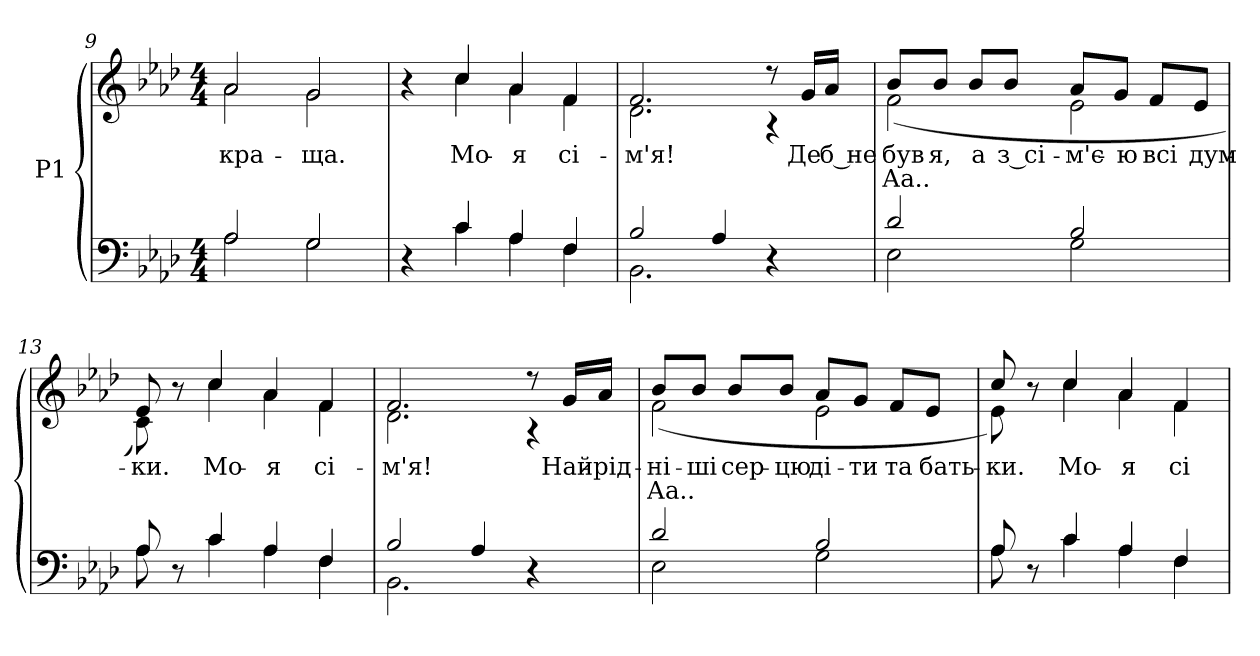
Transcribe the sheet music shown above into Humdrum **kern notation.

**kern	**kern	**text	**text
*part1	*part1	*part1	*part1
*staff2	*staff1	*staff1	*staff1
*I"P1	*	*	*
!!LO:LB:g=z
*clefF4	*clefG2	*	*
*k[b-e-a-d-]	*k[b-e-a-d-]	*	*
*f:	*f:	*	*
*M4/4	*M4/4	*	*
=9	=9	=9	=9
*^	*	*	*
!	!	!	!LO:LY:b:color=#000000	!
*	*	*^	*	*
2A-i/	2A-i\	2a-i/	2a-i\	-кра-	.
!	!	!	!	!LO:LY:b:color=#000000	!
2Gi/	2Gi\	2gi/	2gi\	-ща.	.
=10	=10	=10	=10	=10	=10
4r	4ryy	4r	4ryy	.	.
!	!	!	!	!LO:LY:b:color=#000000	!
4ci/	4ci\	4cci/	4cci\	Мо-	.
!	!	!	!	!LO:LY:b:color=#000000	!
4A-i/	4A-i\	4a-i/	4a-i\	-я	.
!	!	!	!	!LO:LY:b:color=#000000	!
4Fi/	4Fi\	4fi/	4fi\	сі-	.
=11	=11	=11	=11	=11	=11
!	!	!	!	!LO:LY:b:color=#000000	!
2B-i/	2.BB-i\	2.fi/	2.d-i\	-м'я!	.
4A-i/	.	.	.	.	.
4r	4ryy	8r	4r	.	.
!	!	!	!	!LO:LY:b:color=#000000	!
.	.	16gi/LL	.	Де	.
!	!	!	!	!LO:LY:b:color=#000000	!
.	.	16a-i/JJ	.	б не	.
=12	=12	=12	=12	=12	=12
!	!	!	!	!LO:LY:b:color=#000000	!LO:LY:b:color=#000000
2d-i/	2E-i\	8b-i/L	(2fi\	був	Аа..
!	!	!	!	!LO:LY:b:color=#000000	!
.	.	8b-i/J	.	я,	.
!	!	!	!	!LO:LY:b:color=#000000	!
.	.	8b-i/L	.	а	.
!	!	!	!	!LO:LY:b:color=#000000	!
.	.	8b-i/J	.	з сі-	.
!	!	!	!	!LO:LY:b:color=#000000	!
2B-i/	2Gi\	8a-i/L	2e-i\	-м'є-	.
!	!	!	!	!LO:LY:b:color=#000000	!
.	.	8gi/J	.	-ю	.
!	!	!	!	!LO:LY:b:color=#000000	!
.	.	8fi/L	.	всі	.
!	!	!	!	!LO:LY:b:color=#000000	!
.	.	8e-i/J	.	дум-	.
=13	=13	=13	=13	=13	=13
!	!	!	!	!LO:LY:b:color=#000000	!
8A-i/	8A-i\	8e-i/	8ci\)	-ки.	.
8r	8ryy	8r	8ryy	.	.
!	!	!	!	!LO:LY:b:color=#000000	!
4ci/	4ci\	4cci/	4cci\	Мо-	.
!	!	!	!	!LO:LY:b:color=#000000	!
4A-i/	4A-i\	4a-i/	4a-i\	-я	.
!	!	!	!	!LO:LY:b:color=#000000	!
4Fi/	4Fi\	4fi/	4fi\	сі-	.
!!LO:LB:g=z	!!
=14	=14	=14	=14	=14	=14
!	!	!	!	!LO:LY:b:color=#000000	!
2B-i/	2.BB-i\	2.fi/	2.d-i\	-м'я!	.
4A-i/	.	.	.	.	.
4r	4ryy	8r	4r	.	.
!	!	!	!	!LO:LY:b:color=#000000	!
.	.	16gi/LL	.	Най-	.
!	!	!	!	!LO:LY:b:color=#000000	!
.	.	16a-i/JJ	.	-рід-	.
=15	=15	=15	=15	=15	=15
!	!	!	!	!LO:LY:b:color=#000000	!LO:LY:b:color=#000000
2d-i/	2E-i\	8b-i/L	(2fi\	-ні-	Аа..
!	!	!	!	!LO:LY:b:color=#000000	!
.	.	8b-i/J	.	-ші	.
!	!	!	!	!LO:LY:b:color=#000000	!
.	.	8b-i/L	.	сер-	.
!	!	!	!	!LO:LY:b:color=#000000	!
.	.	8b-i/J	.	-цю	.
!	!	!	!	!LO:LY:b:color=#000000	!
2B-i/	2Gi\	8a-i/L	2e-i\	ді-	.
!	!	!	!	!LO:LY:b:color=#000000	!
.	.	8gi/J	.	-ти	.
!	!	!	!	!LO:LY:b:color=#000000	!
.	.	8fi/L	.	та	.
!	!	!	!	!LO:LY:b:color=#000000	!
.	.	8e-i/J	.	бать-	.
=16	=16	=16	=16	=16	=16
!	!	!	!	!LO:LY:b:color=#000000	!
8A-i/	8A-i\	8cci/	8e-i\)	-ки.	.
8r	8ryy	8r	8ryy	.	.
!	!	!	!	!LO:LY:b:color=#000000	!
4ci/	4ci\	4cci/	4cci\	Мо-	.
!	!	!	!	!LO:LY:b:color=#000000	!
4A-i/	4A-i\	4a-i/	4a-i\	-я	.
!	!	!	!	!LO:LY:b:color=#000000	!
4Fi/	4Fi\	4fi/	4fi\	сі-	.
*v	*v	*	*	*	*
*	*v	*v	*	*
=	=	=	=
*-	*-	*-	*-
